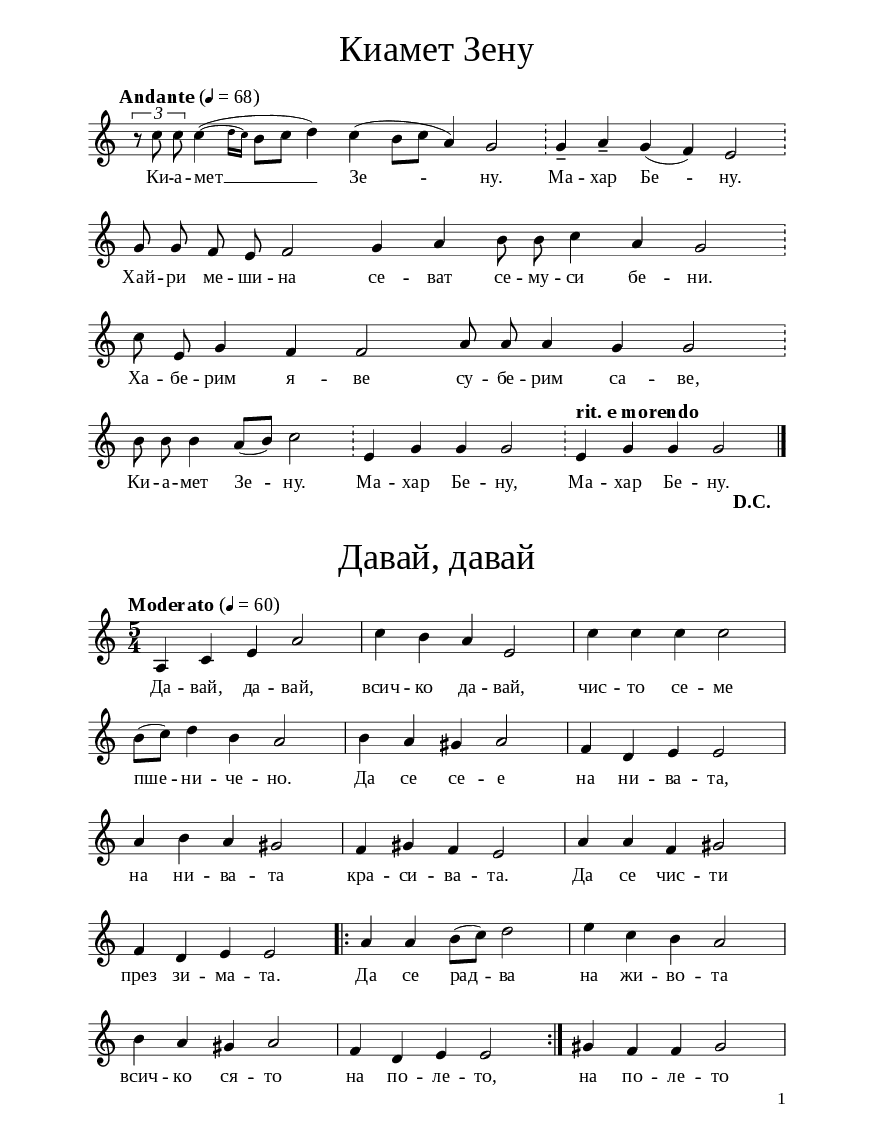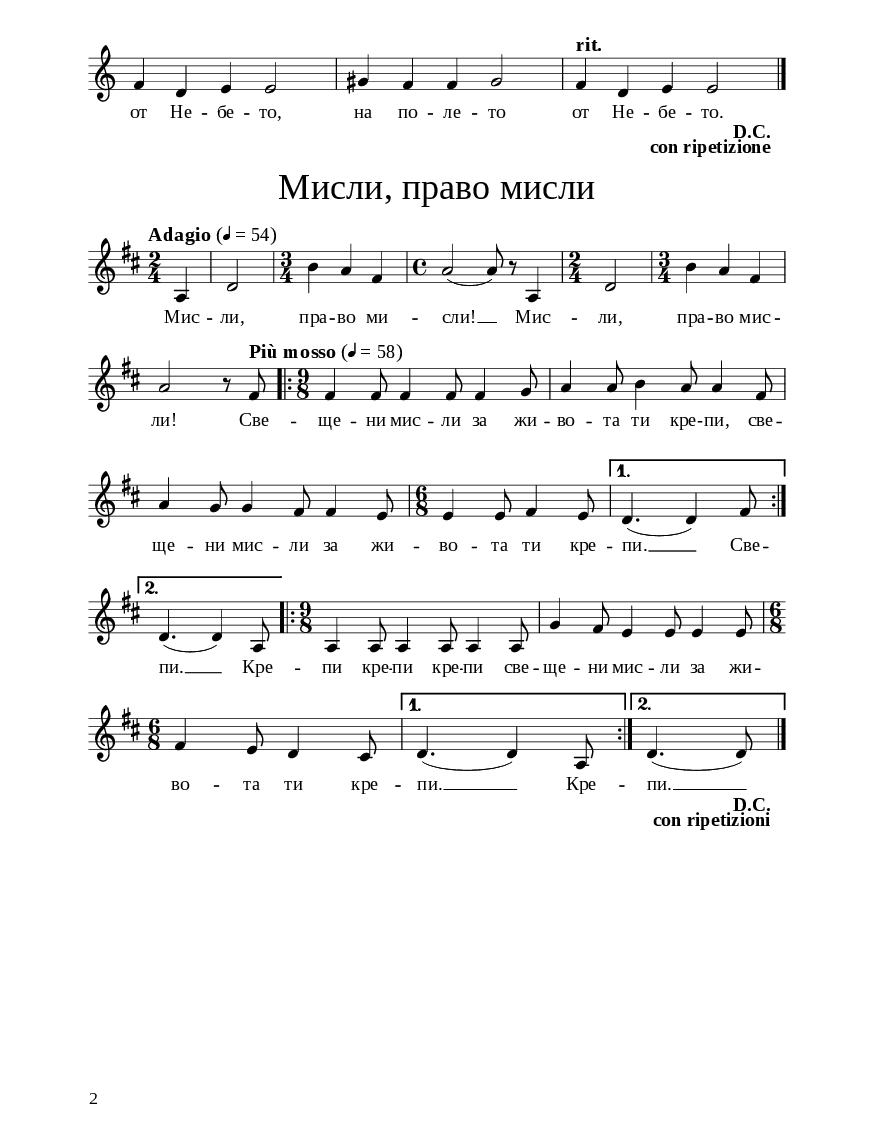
\version "2.24.3"

% include paper part and global functions
\include "include/globals.ily"

\bookpart {
  \label #'ref092_1
  \tocItem \markup "Киамет Зену"
  \include "include/bookpart-paper.ily"
  \score {
    \layout {
      indent = 0.0\cm % remove first line indentation
      ragged-last = ##f % do spread last line to fill the whole space
      \override Staff.BarLine.thick-thickness = #4 %make the end and repeat bars thiner
      \override Score.VoltaBracket.font-size = #-1.7 % make the repeat number fontsize smaller


      \context {
        \Score
        \omit BarNumber %remove bar numbers
        
        
        \override MetronomeMark.font-size = #1.5 % increase the tempo fontsize
        \override TupletNumber.font-size = #0.4 % increase the triol number

      } % context

      \context {
        % change staff size
        \Staff
        
        
        \override StaffSymbol.thickness = #0.5
        \override BarLine.hair-thickness = #1
        %\override StaffSymbol.ledger-line-thickness = #'(0 . 0)
      }

      \context {
        % adjust space between staff and lyrics and between the two lyric lines
        \Lyrics
        \override VerticalAxisGroup.nonstaff-relatedstaff-spacing = #'((padding . 1))
        \override VerticalAxisGroup.nonstaff-nonstaff-spacing = #'((minimum-distance . 2))
        includeGraceNotes = ##t
      }
    } % layout

    \new Voice \absolute {
      \clef treble
      \key c \major
      \omit Score.TimeSignature
      \cadenzaOn % allows custom bar lines
      \tempoFunc "Andante" 4 "68"


      \autoBeamOff

      \tupletUp \tuplet 3/2 {r8 c'' c''8 }  c''4~ ( \slashedGrace { \stemDown d''16[c''16] \stemNeutral }  b'8[c''] d''4)  c''4 ( b'8 [c''] a'4 ) g'2 \bar"!"

      g'4 -- a' -- g' ( f' ) e'2 \bar"!" \break  g'8 g' f' e' f'2 g'4 a'4

      b'8 b' c''4 a' g'2 \bar"!" \break c''8 e' g'4 f' f'2  a'8 a' a'4 g' g'2 \bar"!" \break

      b'8 b' b'4 a'8 [( b' )] c''2 \bar"!" e'4 g' g' g'2 \bar"!" \tempo "rit. e morendo" e'4 g' g' g'2 \bar "|."

    }



    \addlyrics {
      Ки -- а -- мет __ Зе --  -- ну. Ма -- хар Бе  --  ну. Хай  --  ри ме  -- ши  --  на се  --
      ват се  -- му  -- си бе  -- ни. Ха -- бе -- рим я -- ве су  -- бе  -- рим са  -- ве,
      Ки -- а -- мет Зе --  -- ну. Ма -- хар Бе  --  ну, Ма -- хар Бе  --  ну.
    }

    \header {
      title = \titleFunc #'ref_desc_9 "Киамет Зену" "Kiamet Zenu"
    }

    \midi{}


  } % score
  \markup \dc-one "D.C."

  \label #'ref092_2
  \tocItem \markup "Давай, давай"
  \include "include/bookpart-paper.ily"
  \score {
    \layout {
      indent = 0.0\cm % remove first line indentation
      ragged-last = ##f % do spread last line to fill the whole space
      \override Staff.BarLine.thick-thickness = #4 %make the end and repeat bars thiner
      \override Score.VoltaBracket.font-size = #-1.7 % make the repeat number fontsize smaller


      \context {
        \Score
        \omit BarNumber %remove bar numbers
        
        
        \override MetronomeMark.font-size = #1.5 % increase the tempo fontsize
        \override TupletNumber.font-size = #0.4 % increase the triol number

      } % context

      \context {
        % change staff size
        \Staff
        
        
        \override StaffSymbol.thickness = #0.5
        \override BarLine.hair-thickness = #1
        %\override StaffSymbol.ledger-line-thickness = #'(0 . 0)
      }

      \context {
        % adjust space between staff and lyrics and between the two lyric lines
        \Lyrics
        \override VerticalAxisGroup.nonstaff-relatedstaff-spacing = #'((padding . 1))
        \override VerticalAxisGroup.nonstaff-nonstaff-spacing = #'((minimum-distance . 2))
        includeGraceNotes = ##t
      }
    } % layout

    \new Voice \absolute  {
      \clef treble
      \key a \minor
      \time 5/4
      \tempoFunc "Moderato" 4 "60"

      a4 c' e' a'2 |c''4 b' a' e'2 | c''4 c'' c'' c''2 \break |

      b'8 ( c'' ) d''4 b' a'2 | b'4 a' gis' a'2 | f'4 d' e' e'2 \break |

      a'4 b' a' gis'2 | f'4 gis' f' e'2 | a'4 a' f' gis'2 \break |

      f'4 d' e' e'2  \bar ".|:"|

      a'4 a' b'8 ( c'' ) d''2 |  e''4 c'' b' a'2 \break | % 13

      b'4 a' gis' a'2 | f'4 d' e' e'2
      \bar ":|." | gis'4 f' f' gis'2 \break |

      f'4 d' e' e'2 | gis'4 f' f' gis'2 | \tempo "rit." f'4  d' e' e'2 | \bar "|."

    }



    \addlyrics {
      Да -- вай, да  -- вай, всич -- ко да -- вай,

      чис -- то се -- ме пше -- ни -- че -- но.

      Да се се -- е на ни -- ва -- та, на ни -- ва -- та кра -- си -- ва -- та.

      Да се чис -- ти през зи -- ма -- та.

      Да се рад -- ва на жи -- во -- та

      всич -- ко ся -- то на по -- ле -- то,

      на по -- ле -- то от Hе -- бе -- то,

      на по -- ле -- то от Hе -- бе -- то.

    }

    \header {
      title = \titleFunc #'ref_desc_8 "Давай, давай" "Davaj, davaj"
    }

    \midi{}

  } % score

  \markup \dc-two "D.C.""con ripetizione"

  \label #'ref093
  \tocItem \markup "Мисли, право мисли"
  \include "include/bookpart-paper.ily"
  \score {
    \layout {
      indent = 0.0\cm % remove first line indentation
      ragged-last = ##f % do spread last line to fill the whole space
      \override Staff.BarLine.thick-thickness = #4 %make the end and repeat bars thiner
      \override Score.VoltaBracket.font-size = #-1.7 % make the repeat number fontsize smaller


      \context {
        \Score
        \omit BarNumber %remove bar numbers
        
        
        \override MetronomeMark.font-size = #1.5 % increase the tempo fontsize
        \override TupletNumber.font-size = #0.4 % increase the triol number

      } % context

      \context {
        % change staff size
        \Staff
        
        
        \override StaffSymbol.thickness = #0.5
        \override BarLine.hair-thickness = #1
        %\override StaffSymbol.ledger-line-thickness = #'(0 . 0)
      }

      \context {
        % adjust space between staff and lyrics and between the two lyric lines
        \Lyrics
        \override VerticalAxisGroup.nonstaff-relatedstaff-spacing = #'((padding . 1))
        \override VerticalAxisGroup.nonstaff-nonstaff-spacing = #'((minimum-distance . 2))
        includeGraceNotes = ##t
      }
    } % layout


    \new Voice \absolute  {
      \clef treble
      \key d \major
      \time 2/4
      \tempoFunc "Adagio" 4 "54"

      \partial 4
      \autoBeamOff

      a4 | d'2 | \time 3/4 b'4 a' fis' | \time 4/4 a'2 ( a'8 ) r8 a4 | \time 2/4 d'2 | \time 3/4 b'4 a'4 fis'4 \break

      a'2 r8

      \tempoFunc "Più mosso" 4 "58"
      fis'8 | \repeat volta 2 {
        \time 9/8 fis'4 fis'8 fis'4 fis'8 fis'4 g'8 | a'4 a'8 b'4 a'8 a'4 fis'8 | \break

        a'4 g'8 g'4 fis'8 fis'4 e'8 | \time 6/8 e'4 e'8 fis'4 e'8 |
      } \alternative {
        {d'4. (d'4 ) fis'8 \break}
        {d'4. (d'4) a8 }
      } \repeat volta 2 {
        \time 9/8 a4 a8 a4 a8 a4 a8 | g'4 fis'8 e'4 e'8 e'4 e'8 | \break

        \time 6/8  fis'4 e'8 d'4 cis'8 |
      } \alternative { { d'4. ( d'4 ) a8 } { d'4. ( d'8 ) } } \bar "|."

    }

    \addlyrics {
      Мис -- ли, пра -- во ми -- сли! __  Мис -- ли, пра -- во мис -- ли!

      Све -- ще -- ни мис -- ли за жи -- во -- та ти "кре-" -- пи, све -- ще -- ни мис -- ли за жи -- во -- та ти кре -- пи. __ Све -- пи. __  Кре -- пи кре -- пи

      кре -- пи све -- ще -- ни мис -- ли за жи -- во -- та ти кре -- пи. __  Кре -- пи. __
    }

    \header {
      title = \titleFunc #'ref_desc_10 "Мисли, право мисли" "Misli, pravo misli"
    }

    \midi{}

  } % score

  \markup \dc-two "D.C.""con ripetizioni"

} % bookpart
